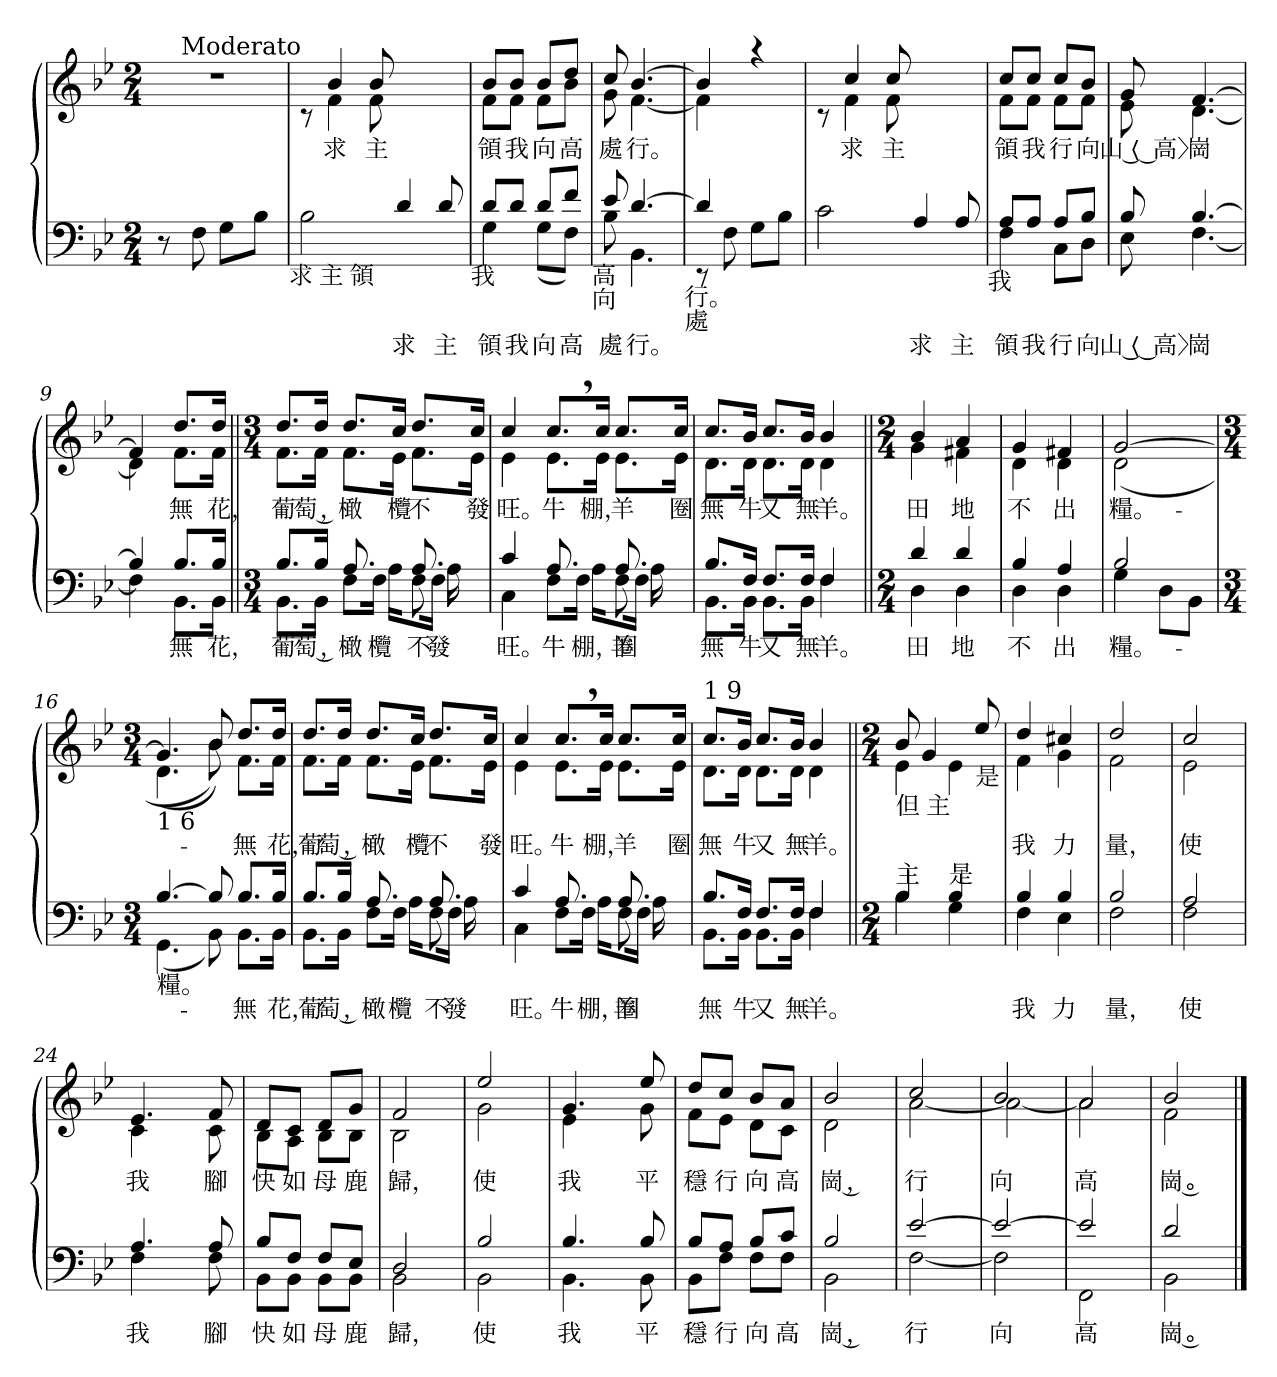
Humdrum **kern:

**kern	**text	**kern	**text
*part2	*part2	*part1	*part1
*staff2	*staff2	*staff1	*staff1
*clefF4	*	*clefG2	*
*k[b-e-]	*	*k[b-e-]	*
*B-:	*	*B-:	*
*M2/4	*	*M2/4	*
=1	=1	=1	=1
!	!	!LO:N:vis=1	!
*	*	*^	*
8r	.	2r	16.ryy	.
!	!	!	!LO:TX:a:t=Moderato	!
.	.	.	4ryy	.
8F\	.	.	.	.
8G\L	.	.	.	.
.	.	.	8ryy	.
8B-\J	.	.	.	.
.	.	.	32ryy	.
!LO:TX:b:t=求 主 領	!	!	!	!
=2	=2	=2	=2	=2
2B-\	.	8ryy	8rc	.
!	!	!	!	!LO:LY:b:rj
.	.	4b-/	4f\	求
!	!	!	!	!LO:LY:b
.	.	8b-/	8f\	主
!	!LO:LY:a:rj	!	!	!
4d/	求	4.ryy	4.ryy	.
!	!LO:LY:a	!	!	!
8d/	主	.	.	.
!LO:TX:b:t=我	!	!	!	!
=3	=3	=3	=3	=3
!	!LO:LY:a	!	!	!LO:LY:b
*^	*	*	*	*
8d/L	4G\	領	8b-/L	8f\L	領
!	!	!LO:LY:a	!	!	!LO:LY:b
8d/J	.	我	8b-/J	8f\J	我
!	!	!LO:LY:a	!	!	!LO:LY:b
8d/L	(<8G\L	向	8b-/L	8f\L	向
!	!	!LO:LY:a	!	!	!LO:LY:b
8f/J	8F\J)	高	8dd/J	8b-\J	高
!	!LO:TX:b:t=高	!	!	!	!
!	!LO:TX:b:t=向	!	!	!	!
=4	=4	=4	=4	=4	=4
!	!	!LO:LY:a	!	!	!LO:LY:b
8e-/	8B-\	處	8cc/	8g\	處
!	!	!LO:LY:a	!	!	!LO:LY:b
[>4.d/	4.BB-\	行。	[>4.b-/	[<4.f\	行。
!	!LO:TX:b:t=行。	!	!	!	!
!	!LO:TX:b:t=處	!	!	!	!
=5	=5	=5	=5	=5	=5
4d/]	8rEE	.	4b-/]	4f\]	.
.	8F\	.	.	.	.
4ryy	8G\L	.	4raa	4ryy	.
.	8B-\J	.	.	.	.
!	!LO:TX:b:t=求 主 領	!	!	!	!
*v	*v	*	*	*	*
=6	=6	=6	=6	=6
2c\	.	8ryy	8rc	.
!	!	!	!	!LO:LY:b
.	.	4cc/	4f\	求
!	!	!	!	!LO:LY:b
.	.	8cc/	8f\	主
!	!LO:LY:a	!	!	!
4A/	求	4.ryy	4.ryy	.
!	!LO:LY:a	!	!	!
8A/	主	.	.	.
!LO:TX:b:t=我	!	!	!	!
!!LO:LB:g=z	!!
=7	=7	=7	=7	=7
!	!LO:LY:a	!	!	!LO:LY:b
*^	*	*	*	*
8A/L	4F\	領	8cc/L	8f\L	領
!	!	!LO:LY:a	!	!	!LO:LY:b
8A/J	.	我	8cc/J	8f\J	我
!	!	!LO:LY:a	!	!	!LO:LY:b
8A/L	8C\L	行	8cc/L	8f\L	行
!	!	!LO:LY:a	!	!	!LO:LY:b
8B-/J	8D\J	向	8b-/J	8f\J	向
=8	=8	=8	=8	=8	=8
!	!	!LO:LY:a:rj	!	!	!LO:LY:b:rj
8B-/	8E-\	山 〈 高〉	8g/	8e-\	山 〈 高〉
!	!	!LO:LY:a:rj	!	!	!LO:LY:b:rj
[>4.B-/	[<4.F\	崗	[>4.f/	[<4.d\	崗
=9	=9	=9	=9	=9	=9
4B-/]	4F\]	.	4f/]	4d\]	.
!	!	!LO:LY:a	!	!	!LO:LY:b
8.B-/L	8.BB-\L	無	8.dd/L	8.f\L	無
!	!	!LO:LY:a	!	!	!LO:LY:b
16B-/Jk	16BB-\Jk	花，	16dd/Jk	16f\Jk	花，
*v	*v	*	*	*	*
=10||	=10||	=10||	=10||	=10||
*M3/4	*	*M3/4	*	*
*^	*	*	*	*
!	!	!LO:LY:a:rj	!	!	!LO:LY:b:rj
*^	*^	*	*	*	*
8.B-/L	8.BB-\L	4.ryy	2ryy	葡	8.dd/L	8.f\L	葡
!	!	!	!	!LO:LY:a:rj	!	!	!LO:LY:b:rj
16B-/Jk	16BB-\Jk	.	.	萄 ，	16dd/Jk	16f\Jk	萄 ，
!	!	!	!	!LO:LY:a	!	!	!LO:LY:b
8F\L	8.A/	.	.	橄	8.dd/L	8.f\L	橄
!	!	!	!	!LO:LY:a	!	!	!
16F\Jk	.	16A\LL	.	欖	.	.	.
!	!	!	!	!	!	!	!LO:LY:b
16ryy	16ryy	8ryy	.	.	16cc/Jk	16e-\Jk	欖
!	!	!	!	!LO:LY:a	!	!	!LO:LY:b
8.A/	8F\	.	16ryy	不	8.dd/L	8.f\L	不
!	!	!	!	!LO:LY:a	!	!	!
.	.	16F\JJ	16A\	發	.	.	.
.	16ryy	16ryy	16ryy	.	.	.	.
!	!	!	!	!	!	!	!LO:LY:b
16ryy	16ryy	16ryy	16ryy	.	16cc/Jk	16e-\Jk	發
!!LO:LB:g=z	!!
=11	=11	=11	=11	=11	=11	=11	=11
!	!	!	!	!LO:LY:a	!	!	!LO:LY:b
4c/	4C\	4.ryy	2ryy	旺。	4cc/	4e-\	旺。
!	!	!	!	!LO:LY:a	!	!	!LO:LY:b
8F\L	8.A/	.	.	牛	8.cc,>/L	8.e-\L	牛
!	!	!	!	!LO:LY:a	!	!	!
16F\Jk	.	16A\LL	.	棚，	.	.	.
!	!	!	!	!	!	!	!LO:LY:b
16ryy	16ryy	8ryy	.	.	16cc/Jk	16e-\Jk	棚，
!	!	!	!	!LO:LY:a	!	!	!LO:LY:b
8.A/	8F\	.	16ryy	羊	8.cc/L	8.e-\L	羊
!	!	!	!	!LO:LY:a:rj	!	!	!
.	.	16F\JJ	16A\	圈	.	.	.
.	16ryy	16ryy	16ryy	.	.	.	.
!	!	!	!	!	!	!	!LO:LY:b:rj
16ryy	16ryy	16ryy	16ryy	.	16cc/Jk	16e-\Jk	圈
=12	=12	=12	=12	=12	=12	=12	=12
!	!	!	!	!LO:LY:a	!	!	!LO:LY:b
*	*v	*v	*v	*	*	*	*
8.B-/L	8.BB-\L	無	8.cc/L	8.d\L	無
!	!	!LO:LY:a	!	!	!LO:LY:b
16F/Jk	16BB-\Jk	牛	16b-/Jk	16d\Jk	牛
!	!	!LO:LY:a	!	!	!LO:LY:b
8.F/L	8.BB-\L	又	8.cc/L	8.d\L	又
!	!	!LO:LY:a	!	!	!LO:LY:b
16F/Jk	16BB-\Jk	無	16b-/Jk	16d\Jk	無
!	!	!LO:LY:a	!	!	!LO:LY:b
4F/	4F\	羊。	4b-/	4d\	羊。
=13||	=13||	=13||	=13||	=13||	=13||
*M2/4	*	*	*M2/4	*	*
!	!	!LO:LY:a:rj	!	!	!LO:LY:b:rj
4d/	4D\	田	4b-/	4g\	田
!	!	!LO:LY:a	!	!	!LO:LY:b
4d/	4D\	地	4a/	4f#X\	地
=14	=14	=14	=14	=14	=14
!	!	!LO:LY:a	!	!	!LO:LY:b
4B-/	4D\	不	4g/	4d\	不
!	!	!LO:LY:a:rj	!	!	!LO:LY:b:rj
4A/	4D\	出	4f#X/	4d\	出
=15	=15	=15	=15	=15	=15
!	!	!LO:LY:a	!	!	!LO:LY:b
2B-/	4G\	糧。-	[>2g/	(<2d\	糧。-
.	8D\L	.	.	.	.
.	8BB-\J	.	.	.	.
!!LO:PB:g=z	!!
=16	=16	=16	=16	=16	=16
*M3/4	*	*	*M3/4	*	*
!	!	!	!LO:TX:b:t=1 6	!	!
!LO:TX:b:t=糧。	!	!	!	!	!
[>4.B-/	(<4.GG\	.	4.g/]	(<4.d\	.
8B-/]	8BB-\)	.	8b-/)	8b-\)	.
!	!	!LO:LY:a	!	!	!LO:LY:b
8.B-/L	8.BB-\L	-無	8.dd/L	8.f\L	-無
!	!	!LO:LY:a	!	!	!LO:LY:b
16B-/Jk	16BB-\Jk	花，	16dd/Jk	16f\Jk	花，
=17	=17	=17	=17	=17	=17
!	!	!LO:LY:a:rj	!	!	!LO:LY:b:rj
*^	*^	*	*	*	*
8.B-/L	8.BB-\L	4.ryy	2ryy	葡	8.dd/L	8.f\L	葡
!	!	!	!	!LO:LY:a:rj	!	!	!LO:LY:b:rj
16B-/Jk	16BB-\Jk	.	.	萄 ，	16dd/Jk	16f\Jk	萄 ，
!	!	!	!	!LO:LY:a	!	!	!LO:LY:b
8F\L	8.A/	.	.	橄	8.dd/L	8.f\L	橄
!	!	!	!	!LO:LY:a	!	!	!
16F\Jk	.	16A\LL	.	欖	.	.	.
!	!	!	!	!	!	!	!LO:LY:b
16ryy	16ryy	8ryy	.	.	16cc/Jk	16e-\Jk	欖
!	!	!	!	!LO:LY:a	!	!	!LO:LY:b
8.A/	8F\	.	16ryy	不	8.dd/L	8.f\L	不
!	!	!	!	!LO:LY:a	!	!	!
.	.	16F\JJ	16A\	發	.	.	.
.	16ryy	16ryy	16ryy	.	.	.	.
!	!	!	!	!	!	!	!LO:LY:b
16ryy	16ryy	16ryy	16ryy	.	16cc/Jk	16e-\Jk	發
=18	=18	=18	=18	=18	=18	=18	=18
!	!	!	!	!LO:LY:a	!	!	!LO:LY:b
4c/	4C\	4.ryy	2ryy	旺。	4cc/	4e-\	旺。
!	!	!	!	!LO:LY:a	!	!	!LO:LY:b
8F\L	8.A/	.	.	牛	8.cc,</L	8.e-\L	牛
!	!	!	!	!LO:LY:a	!	!	!
16F\Jk	.	16A\LL	.	棚，	.	.	.
!	!	!	!	!	!	!	!LO:LY:b
16ryy	16ryy	8ryy	.	.	16cc/Jk	16e-\Jk	棚，
!	!	!	!	!LO:LY:a	!	!	!LO:LY:b
8.A/	8F\	.	16ryy	羊	8.cc/L	8.e-\L	羊
!	!	!	!	!LO:LY:a:rj	!	!	!
.	.	16F\JJ	16A\	圈	.	.	.
.	16ryy	16ryy	16ryy	.	.	.	.
!	!	!	!	!	!	!	!LO:LY:b:rj
16ryy	16ryy	16ryy	16ryy	.	16cc/Jk	16e-\Jk	圈
!!LO:LB:g=z	!!
=19	=19	=19	=19	=19	=19	=19	=19
!	!	!	!	!	!LO:TX:a:t=1 9	!	!
!	!	!	!	!LO:LY:a	!	!	!LO:LY:b
*	*v	*v	*v	*	*	*	*
8.B-/L	8.BB-\L	無	8.cc/L	8.d\L	無
!	!	!LO:LY:a	!	!	!LO:LY:b
16F/Jk	16BB-\Jk	牛	16b-/Jk	16d\Jk	牛
!	!	!LO:LY:a	!	!	!LO:LY:b
8.F/L	8.BB-\L	又	8.cc/L	8.d\L	又
!	!	!LO:LY:a	!	!	!LO:LY:b
16F/Jk	16BB-\Jk	無	16b-/Jk	16d\Jk	無
!	!	!LO:LY:a	!	!	!LO:LY:b
4F/	4F\	羊。	4b-/	4d\	羊。
*	*	*	*v	*v	*
=20||	=20||	=20||	=20||	=20||
*M2/4	*	*	*M2/4	*
*	*	*	*^	*
*	*	*	*	*^	*
!	!	!	!LO:TX:b:t=但 主	!	!	!
!LO:TX:a:t=主	!	!	!	!	!	!
4B-/	4B-\	.	8b-/	4e-\	4ryy	.
.	.	.	4g/	.	.	.
!LO:TX:a:t=是	!	!	!	!	!	!
4B-/	4G\	.	.	8ryy	4e-\	.
!	!	!	!LO:TX:b:t=是	!	!	!
.	.	.	8ee-/	8ryy	.	.
*	*	*	*	*v	*v	*
=21	=21	=21	=21	=21	=21
!	!	!LO:LY:a	!	!	!LO:LY:b
4B-/	4F\	我	4dd/	4f\	我
!	!	!LO:LY:a:rj	!	!	!LO:LY:b:rj
4B-/	4E-\	力	4cc#X/	4g\	力
=22	=22	=22	=22	=22	=22
!	!	!LO:LY:a	!	!	!LO:LY:b
2B-/	2F\	量，	2dd/	2f\	量，
=23	=23	=23	=23	=23	=23
!	!	!LO:LY:a	!	!	!LO:LY:b
2A/	2F\	使	2cc/	2e-\	使
=24	=24	=24	=24	=24	=24
!	!	!LO:LY:a	!	!	!LO:LY:b
4.A/	4F\	我	4.e-/	4c\	我
.	8ryy	.	.	8ryy	.
!	!	!LO:LY:a	!	!	!LO:LY:b
8F\	8A/	腳	8c\	8f/	腳
=25	=25	=25	=25	=25	=25
!	!	!LO:LY:a	!	!	!LO:LY:b
8B-/L	8BB-\L	快	8d/L	8B-\L	快
!	!	!LO:LY:a	!	!	!LO:LY:b
8F/J	8BB-\J	如	8c/J	8A\J	如
!	!	!LO:LY:a	!	!	!LO:LY:b
8F/L	8BB-\L	母	8d/L	8B-\L	母
!	!	!LO:LY:a	!	!	!LO:LY:b
8E-/J	8BB-\J	鹿	8g/J	8B-\J	鹿
!!LO:LB:g=z	!!
=26	=26	=26	=26	=26	=26
!	!	!LO:LY:a	!	!	!LO:LY:b
2D/	2BB-\	歸，	2f/	2B-\	歸，
=27	=27	=27	=27	=27	=27
!	!	!LO:LY:a	!	!	!LO:LY:b
2B-/	2BB-\	使	2ee-/	2g\	使
=28	=28	=28	=28	=28	=28
!	!	!LO:LY:a	!	!	!LO:LY:b
4.B-/	4.BB-\	我	4.g/	4e-\	我
.	.	.	.	8ryy	.
!	!	!LO:LY:a	!	!	!LO:LY:b
8B-/	8BB-\	平	8g\	8ee-/	平
=29	=29	=29	=29	=29	=29
!	!	!LO:LY:a	!	!	!LO:LY:b
8B-/L	8BB-\L	穩	8dd/L	8f\L	穩
!	!	!LO:LY:a	!	!	!LO:LY:b
8A/J	8F\J	行	8cc/J	8e-\J	行
!	!	!LO:LY:a	!	!	!LO:LY:b
8B-/L	8F\L	向	8b-/L	8d\L	向
!	!	!LO:LY:a	!	!	!LO:LY:b
8c/J	8F\J	高	8a/J	8c\J	高
=30	=30	=30	=30	=30	=30
!	!	!LO:LY:a:rj	!	!	!LO:LY:b:rj
2B-/	2BB-\	崗 ，	2b-/	2d\	崗 ，
=31	=31	=31	=31	=31	=31
!	!	!LO:LY:a	!	!	!LO:LY:b
[>2e-/	[<2F\	行	2cc/	[<2a\	行
=32	=32	=32	=32	=32	=32
!	!	!LO:LY:a:rj	!	!	!LO:LY:b:rj
2e-/_	2F\]	向	2b-/	2a\_	向
=33	=33	=33	=33	=33	=33
!	!	!LO:LY:a	!	!	!LO:LY:b
2e-/]	2FF\	高	2a/	2a\]	高
=34	=34	=34	=34	=34	=34
!	!	!LO:LY:a:rj	!	!	!LO:LY:b:rj
2d/	2BB-\	崗 。	2b-/	2f\	崗 。
*v	*v	*	*	*	*
*	*	*v	*v	*
==	==	==	==
*-	*-	*-	*-
